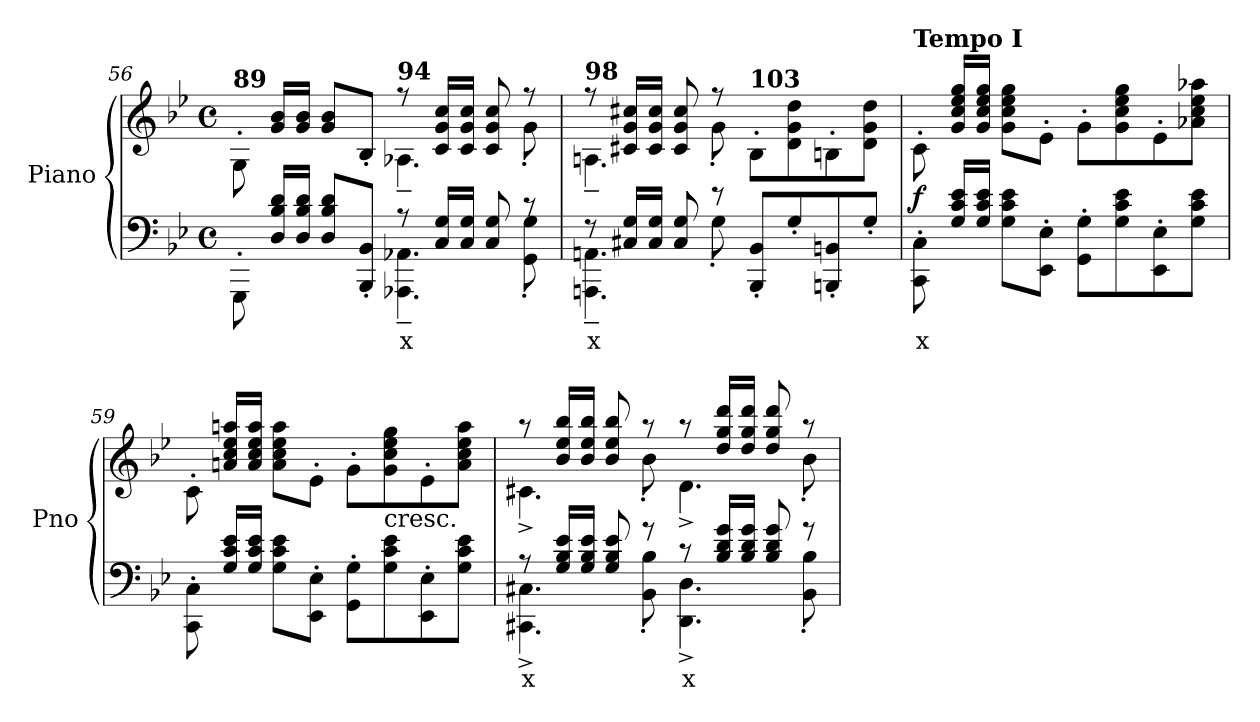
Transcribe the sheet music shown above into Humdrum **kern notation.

**kern	**text	**kern	**dynam
*part1	*part1	*part1	*part1
*staff2	*staff2	*staff1	*staff1/2
*I"Piano	*	*	*
*I'Pno	*	*	*
*clefF4	*	*clefG2	*
*k[b-e-]	*	*k[b-e-]	*
*B-:	*	*B-:	*
*M4/4	*	*M4/4	*
*met(c)	*	*met(c)	*
=56	=56	=56	=56
*^	*	*^	*
!	!	!	!LO:TX:a:B:t=89	!	!
8GGG'\	2ryy	.	8G'\	2ryy	.
16D/ 16B-/ 16d/LL	.	.	16g/ 16b-/LL	.	.
16D/ 16B-/ 16d/JJ	.	.	16g/ 16b-/JJ	.	.
8D/ 8B-/ 8d/L	.	.	8g/ 8b-/L	.	.
8BBB-/' 8BB-/'J	.	.	8B-'/J	.	.
!	!	!	!LO:TX:a:B:t=94	!	!
!	!	!LO:LY:b	!	!	!
8rA	4.AAA-X\~ 4.AA-X\~	x	8rff	4.A-X~\	.
16C/ 16G/LL	.	.	16c/ 16g/ 16cc/LL	.	.
16C/ 16G/JJ	.	.	16c/ 16g/ 16cc/JJ	.	.
8C/ 8G/	.	.	8c/ 8g/ 8cc/	.	.
8rc	8GG\' 8G\'	.	8rff	8g'\	.
=57	=57	=57	=57	=57	=57
!	!	!	!LO:TX:a:B:t=98	!	!
!	!	!LO:LY:b	!	!	!
8rF	4.AAAn\~ 4.AAn\~	x	8rff	4.An~\	.
16C#X/ 16G/LL	.	.	16c#X/ 16g/ 16cc#X/LL	.	.
16C#/ 16G/JJ	.	.	16c#/ 16g/ 16cc#/JJ	.	.
8C#/ 8G/	.	.	8c#/ 8g/ 8cc#/	.	.
8re	8G'\	.	8rff	8g'\	.
!	!	!	!LO:TX:a:B:t=103	!	!
8BBB-/' 8BB-/'L	2ryy	.	8B-'\L	2ryy	.
8G'/	.	.	8d\ 8g\ 8dd\	.	.
8BBBn/' 8BBn/'	.	.	8Bn'\	.	.
8G'/J	.	.	8d\ 8g\ 8dd\J	.	.
*v	*v	*	*	*	*
*	*	*v	*v	*
!!LO:LB:g=z
=58	=58	=58	=58
!	!	!LO:TX:a:B:t=Tempo I	!
!	!LO:LY:b	!	!LO:DY:b
8CC\' 8C\'	x	8c'\	f
16G/ 16c/ 16e-/LL	.	16g/ 16cc/ 16ee-/ 16gg/LL	.
16G/ 16c/ 16e-/JJ	.	16g/ 16cc/ 16ee-/ 16gg/JJ	.
8G\ 8c\ 8e-\L	.	8g\ 8cc\ 8ee-\ 8gg\L	.
8EE-\' 8E-\'J	.	8e-'\J	.
8GG\' 8G\'L	.	8g'\L	.
8G\ 8c\ 8e-\	.	8g\ 8cc\ 8ee-\ 8gg\	.
8EE-\' 8E-\'	.	8e-'\	.
8G\ 8c\ 8e-\J	.	8a-X\ 8cc\ 8ee-\ 8aa-X\J	.
!!LO:PB:g=z
=59	=59	=59	=59
8CC\' 8C\'	.	8c'\	.
16G/ 16c/ 16e-/LL	.	16an/ 16cc/ 16ee-/ 16aan/LL	.
16G/ 16c/ 16e-/JJ	.	16a/ 16cc/ 16ee-/ 16aa/JJ	.
8G\ 8c\ 8e-\L	.	8a\ 8cc\ 8ee-\ 8aa\L	.
8EE-\' 8E-\'J	.	8e-'\J	.
8GG\' 8G\'L	.	8g'\L	.
!	!	!LO:TX:b:t=cresc.	!
8G\ 8c\ 8e-\	.	8g\ 8cc\ 8ee-\ 8gg\	.
8EE-\' 8E-\'	.	8e-'\	.
8G\ 8c\ 8e-\J	.	8a\ 8cc\ 8ee-\ 8aa\J	.
=60	=60	=60	=60
*^	*	*	*
!	!	!LO:LY:b	!	!
*	*	*	*^	*
8rA	4.CC#X\^ 4.C#X\^	x	8raa	4.c#X^\	.
16G/ 16B-/ 16e-/LL	.	.	16b-/ 16ee-/ 16bb-/LL	.	.
16G/ 16B-/ 16e-/JJ	.	.	16b-/ 16ee-/ 16bb-/JJ	.	.
8G/ 8B-/ 8e-/	.	.	8b-/ 8ee-/ 8bb-/	.	.
8rg	8BB-\' 8B-\'	.	8raa	8b-'\	.
!	!	!LO:LY:b	!	!	!
8rc	4.DD\^ 4.D\^	x	8raa	4.d^\	.
16B-/ 16d/ 16g/LL	.	.	16dd/ 16gg/ 16ddd/LL	.	.
16B-/ 16d/ 16g/JJ	.	.	16dd/ 16gg/ 16ddd/JJ	.	.
8B-/ 8d/ 8g/	.	.	8dd/ 8gg/ 8ddd/	.	.
8rg	8BB-\' 8B-\'	.	8raa	8b-'\	.
*v	*v	*	*	*	*
*	*	*v	*v	*
=	=	=	=
*-	*-	*-	*-
